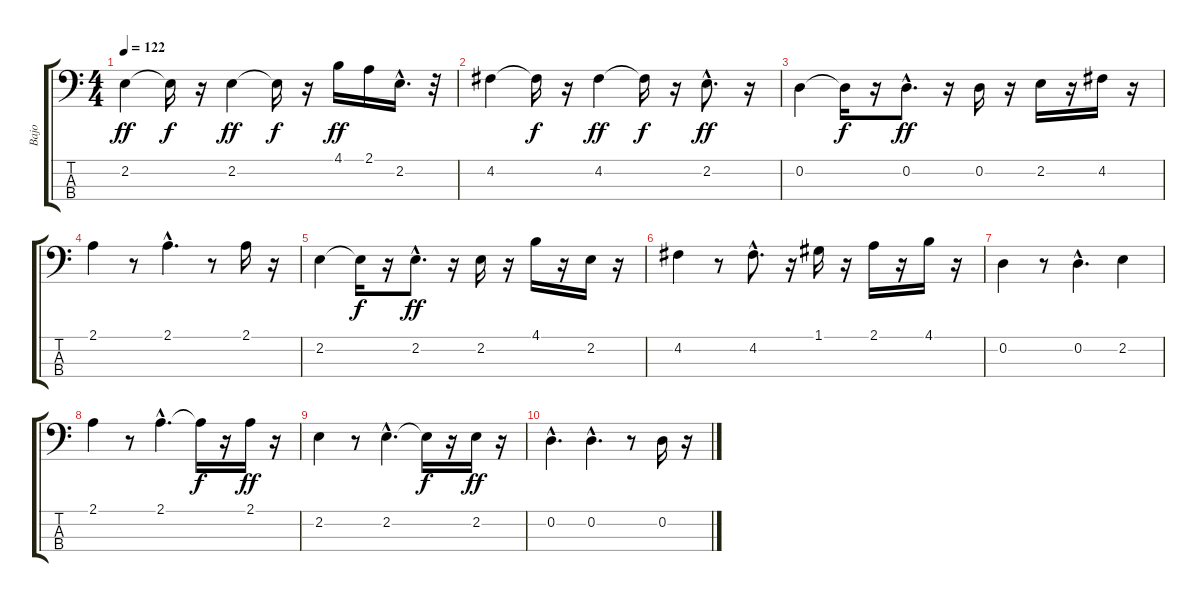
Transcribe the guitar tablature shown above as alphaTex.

\track ("Bajo" "Bajo") {instrument acousticguitarnylon}
\staff {score tabs}
\tuning (G2 D2 A1 E1) {hide}
\ts (4 4)
\tempo 122
\clef f4
\ks c
2.2.4{dy ff} 2.2{t}.16{dy f} r.16 2.2.4{dy ff} 2.2{t}.16{dy f} r.16 4.1.16{dy ff} 2.1.16 2.2{hac}.16{d} r.32 |
4.2.4 4.2{t}.16{dy f} r.16 4.2.4{dy ff} 4.2{t}.16{dy f} r.16 2.2{hac}.8{d dy ff} r.16 |
0.2.4 0.2{t}.16{dy f} r.16 0.2{hac}.8{d dy ff} r.16 0.2.16 r.16 2.2.16 r.16 4.2.16 r.16 |
2.1.4 r.8 2.1{hac}.4{d} r.8 2.1.16 r.16 |
2.2.4 2.2{t}.16{dy f} r.16 2.2{hac}.8{d dy ff} r.16 2.2.16 r.16 4.1.16 r.16 2.2.16 r.16 |
4.2.4 r.8 4.2{hac}.8{d} r.16 1.1.16 r.16 2.1.16 r.16 4.1.16 r.16 |
0.2.4 r.8 0.2{hac}.4{d} 2.2.4 |
2.1.4 r.8 2.1{hac}.4{d} 2.1{t}.16{dy f} r.16 2.1.16{dy ff} r.16 |
2.2.4 r.8 2.2{hac}.4{d} 2.2{t}.16{dy f} r.16 2.2.16{dy ff} r.16 |
0.2{hac}.4{d} 0.2{hac}.4{d} r.8 0.2.16 r.16
